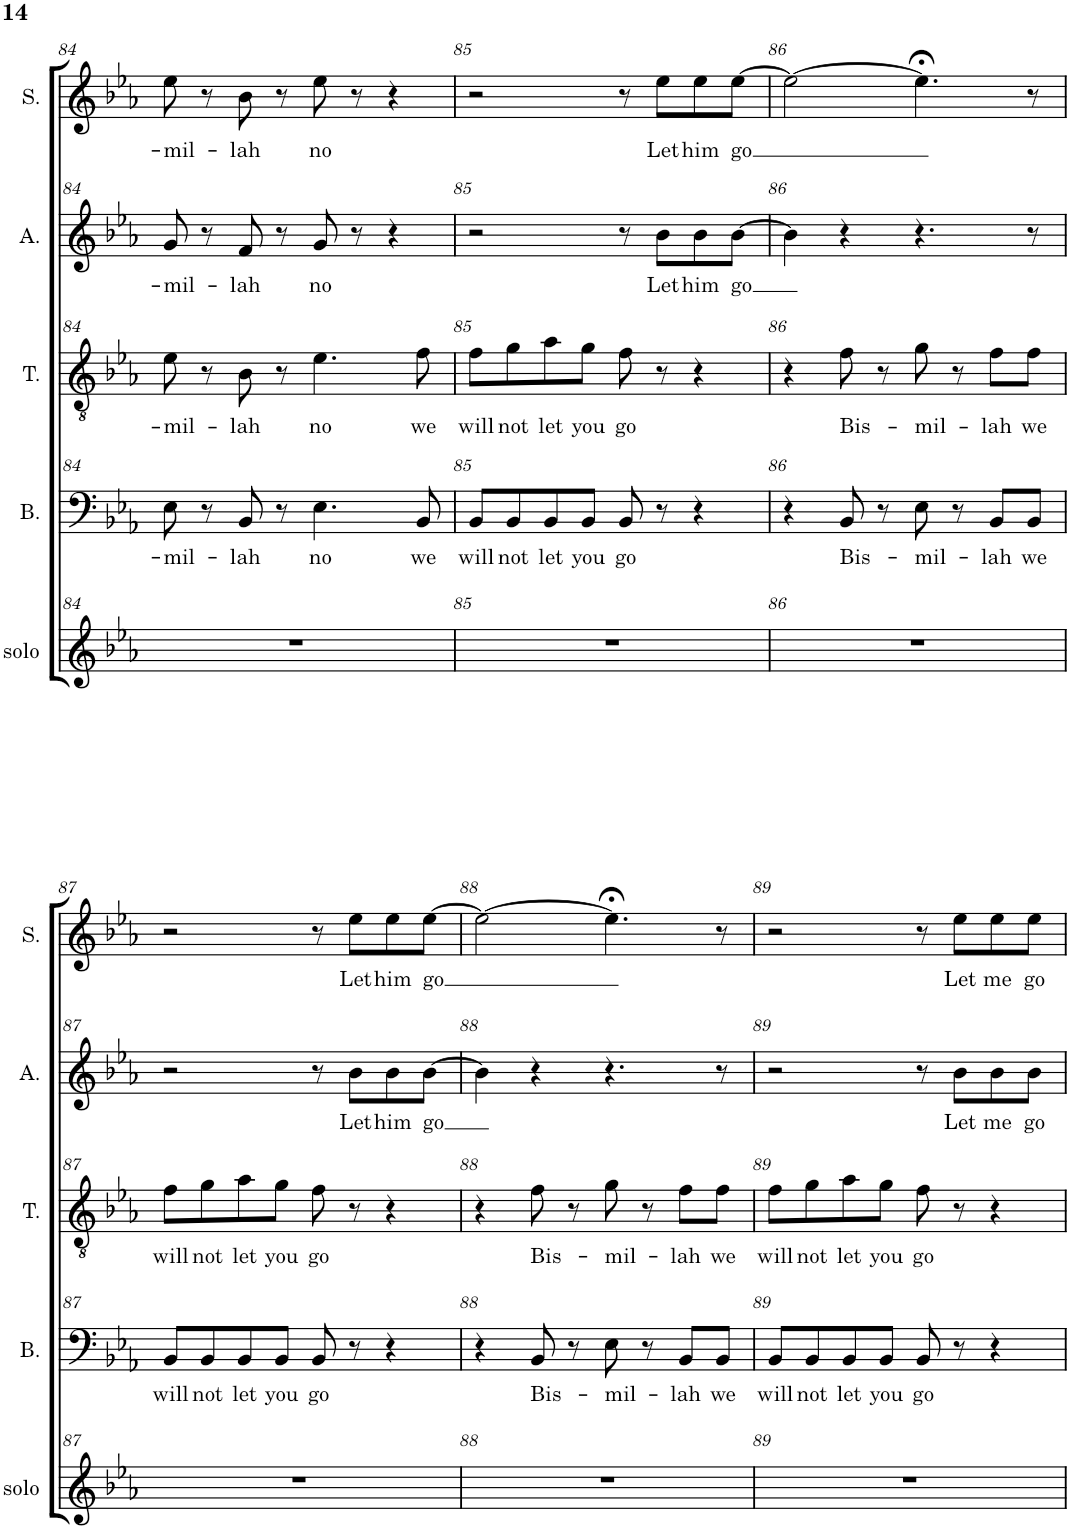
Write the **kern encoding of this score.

**kern	**kern	**text	**kern	**text	**kern	**text	**kern	**text
*part5	*part4	*part4	*part3	*part3	*part2	*part2	*part1	*part1
*staff5	*staff4	*staff4	*staff3	*staff3	*staff2	*staff2	*staff1	*staff1
*I"solo	*I"Bass	*	*I"Tenor	*	*I"Alto	*	*I"Soprano	*
*I'solo	*I'B.	*	*I'T.	*	*I'A.	*	*I'S.	*
!!LO:PB:g=z
*clefG2	*clefF4	*	*clefGv2	*	*clefG2	*	*clefG2	*
*k[b-e-a-]	*k[b-e-a-]	*	*k[b-e-a-]	*	*k[b-e-a-]	*	*k[b-e-a-]	*
*M4/4	*M4/4	*	*M4/4	*	*M4/4	*	*M4/4	*
=84	=84	=84	=84	=84	=84	=84	=84	=84
!	!	!LO:LY:b	!	!LO:LY:b	!	!LO:LY:b	!	!LO:LY:b
1r	8E-\	-mil-	8e-\	-mil-	8g/	-mil-	8ee-\	-mil-
.	8r	.	8r	.	8r	.	8r	.
!	!	!LO:LY:b	!	!LO:LY:b	!	!LO:LY:b	!	!LO:LY:b
.	8BB-/	-lah	8B-\	-lah	8f/	-lah	8b-\	-lah
.	8r	.	8r	.	8r	.	8r	.
!	!	!LO:LY:b	!	!LO:LY:b	!	!LO:LY:b	!	!LO:LY:b
.	4.E-\	no	4.e-\	no	8g/	no	8ee-\	no
.	.	.	.	.	8r	.	8r	.
.	.	.	.	.	4r	.	4r	.
!	!	!LO:LY:b	!	!LO:LY:b	!	!	!	!
.	8BB-/	we	8f\	we	.	.	.	.
=85	=85	=85	=85	=85	=85	=85	=85	=85
!	!	!LO:LY:b	!	!LO:LY:b	!	!	!	!
1r	8BB-/L	will	8f\L	will	2r	.	2r	.
!	!	!LO:LY:b	!	!LO:LY:b	!	!	!	!
.	8BB-/	not	8g\	not	.	.	.	.
!	!	!LO:LY:b	!	!LO:LY:b	!	!	!	!
.	8BB-/	let	8a-\	let	.	.	.	.
!	!	!LO:LY:b	!	!LO:LY:b	!	!	!	!
.	8BB-/J	you	8g\J	you	.	.	.	.
!	!	!LO:LY:b	!	!LO:LY:b	!	!	!	!
.	8BB-/	go	8f\	go	8r	.	8r	.
!	!	!	!	!	!	!LO:LY:b	!	!LO:LY:b
.	8r	.	8r	.	8b-\L	Let	8ee-\L	Let
!	!	!	!	!	!	!LO:LY:b	!	!LO:LY:b
.	4r	.	4r	.	8b-\	him	8ee-\	him
!	!	!	!	!	!	!LO:LY:b	!	!LO:LY:b
.	.	.	.	.	[8b-\J	go	[8ee-\J	go
=86	=86	=86	=86	=86	=86	=86	=86	=86
1r	4r	.	4r	.	4b-\]	.	2ee-\_	.
!	!	!LO:LY:b	!	!LO:LY:b	!	!	!	!
.	8BB-/	Bis-	8f\	Bis-	4r	.	.	.
.	8r	.	8r	.	.	.	.	.
!	!	!LO:LY:b	!	!LO:LY:b	!	!	!	!
.	8E-\	-mil-	8g\	-mil-	4.r	.	4.ee-;<\]	.
.	8r	.	8r	.	.	.	.	.
!	!	!LO:LY:b	!	!LO:LY:b	!	!	!	!
.	8BB-/L	-lah	8f\L	-lah	.	.	.	.
!	!	!LO:LY:b	!	!LO:LY:b	!	!	!	!
.	8BB-/J	we	8f\J	we	8r	.	8r	.
!!LO:LB:g=z
=87	=87	=87	=87	=87	=87	=87	=87	=87
!	!	!LO:LY:b	!	!LO:LY:b	!	!	!	!
1r	8BB-/L	will	8f\L	will	2r	.	2r	.
!	!	!LO:LY:b	!	!LO:LY:b	!	!	!	!
.	8BB-/	not	8g\	not	.	.	.	.
!	!	!LO:LY:b	!	!LO:LY:b	!	!	!	!
.	8BB-/	let	8a-\	let	.	.	.	.
!	!	!LO:LY:b	!	!LO:LY:b	!	!	!	!
.	8BB-/J	you	8g\J	you	.	.	.	.
!	!	!LO:LY:b	!	!LO:LY:b	!	!	!	!
.	8BB-/	go	8f\	go	8r	.	8r	.
!	!	!	!	!	!	!LO:LY:b	!	!LO:LY:b
.	8r	.	8r	.	8b-\L	Let	8ee-\L	Let
!	!	!	!	!	!	!LO:LY:b	!	!LO:LY:b
.	4r	.	4r	.	8b-\	him	8ee-\	him
!	!	!	!	!	!	!LO:LY:b	!	!LO:LY:b
.	.	.	.	.	[8b-\J	go	[8ee-\J	go
=88	=88	=88	=88	=88	=88	=88	=88	=88
1r	4r	.	4r	.	4b-\]	.	2ee-\_	.
!	!	!LO:LY:b	!	!LO:LY:b	!	!	!	!
.	8BB-/	Bis-	8f\	Bis-	4r	.	.	.
.	8r	.	8r	.	.	.	.	.
!	!	!LO:LY:b	!	!LO:LY:b	!	!	!	!
.	8E-\	-mil-	8g\	-mil-	4.r	.	4.ee-;<\]	.
.	8r	.	8r	.	.	.	.	.
!	!	!LO:LY:b	!	!LO:LY:b	!	!	!	!
.	8BB-/L	-lah	8f\L	-lah	.	.	.	.
!	!	!LO:LY:b	!	!LO:LY:b	!	!	!	!
.	8BB-/J	we	8f\J	we	8r	.	8r	.
=89	=89	=89	=89	=89	=89	=89	=89	=89
!	!	!LO:LY:b	!	!LO:LY:b	!	!	!	!
1r	8BB-/L	will	8f\L	will	2r	.	2r	.
!	!	!LO:LY:b	!	!LO:LY:b	!	!	!	!
.	8BB-/	not	8g\	not	.	.	.	.
!	!	!LO:LY:b	!	!LO:LY:b	!	!	!	!
.	8BB-/	let	8a-\	let	.	.	.	.
!	!	!LO:LY:b	!	!LO:LY:b	!	!	!	!
.	8BB-/J	you	8g\J	you	.	.	.	.
!	!	!LO:LY:b	!	!LO:LY:b	!	!	!	!
.	8BB-/	go	8f\	go	8r	.	8r	.
!	!	!	!	!	!	!LO:LY:b	!	!LO:LY:b
.	8r	.	8r	.	8b-\L	Let	8ee-\L	Let
!	!	!	!	!	!	!LO:LY:b	!	!LO:LY:b
.	4r	.	4r	.	8b-\	me	8ee-\	me
!	!	!	!	!	!	!LO:LY:b	!	!LO:LY:b
.	.	.	.	.	8b-\J	go	8ee-\J	go
=	=	=	=	=	=	=	=	=
*-	*-	*-	*-	*-	*-	*-	*-	*-
